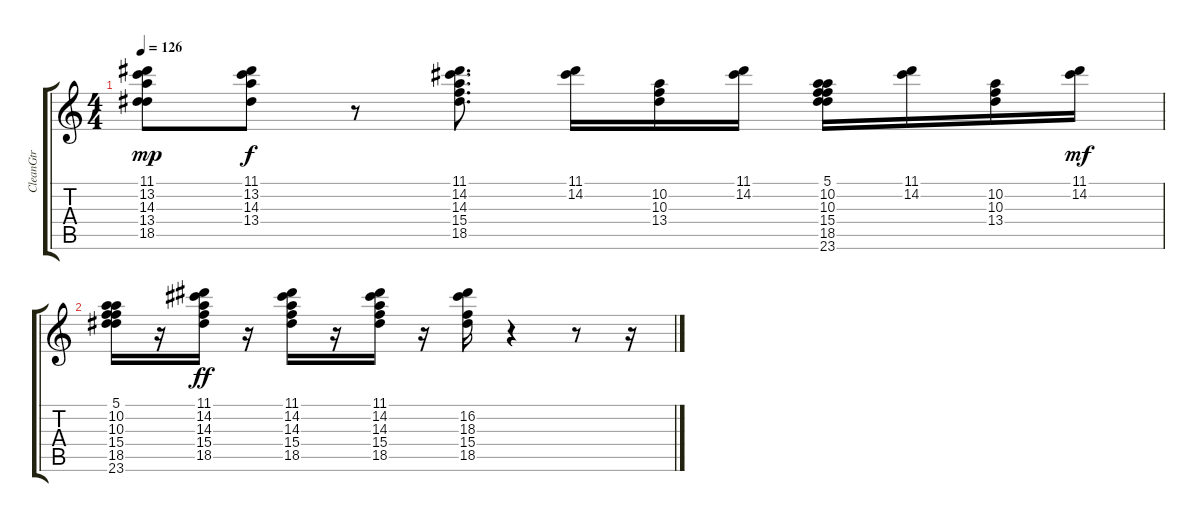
\track ("CleanGtr" "CleanGtr") {instrument electricguitarclean}
\staff {score tabs}
\tuning (E4 B3 G3 D3 A2 E2) {hide}
\ts (4 4)
\tempo 126
\clef g2
\ks c
(11.1 13.2 14.3 13.4 18.5).8{dy mp} (11.1 13.2 14.3 13.4).8{dy f} r.8 (11.1 14.2 14.3 15.4 18.5).8{d} (11.1 14.2).16 (10.2 10.3 13.4).16 (11.1 14.2).16 (5.1 10.2 10.3 15.4 18.5 23.6).16 (11.1 14.2).16 (10.2 10.3 13.4).16 (11.1 14.2).16{dy mf} |
(5.1 10.2 10.3 15.4 18.5 23.6).16 r.16 (11.1 14.2 14.3 15.4 18.5).16{dy ff} r.16 (11.1 14.2 14.3 15.4 18.5).16 r.16 (11.1 14.2 14.3 15.4 18.5).16 r.16 (16.2 18.3 15.4 18.5).16 r.4 r.8 r.16
